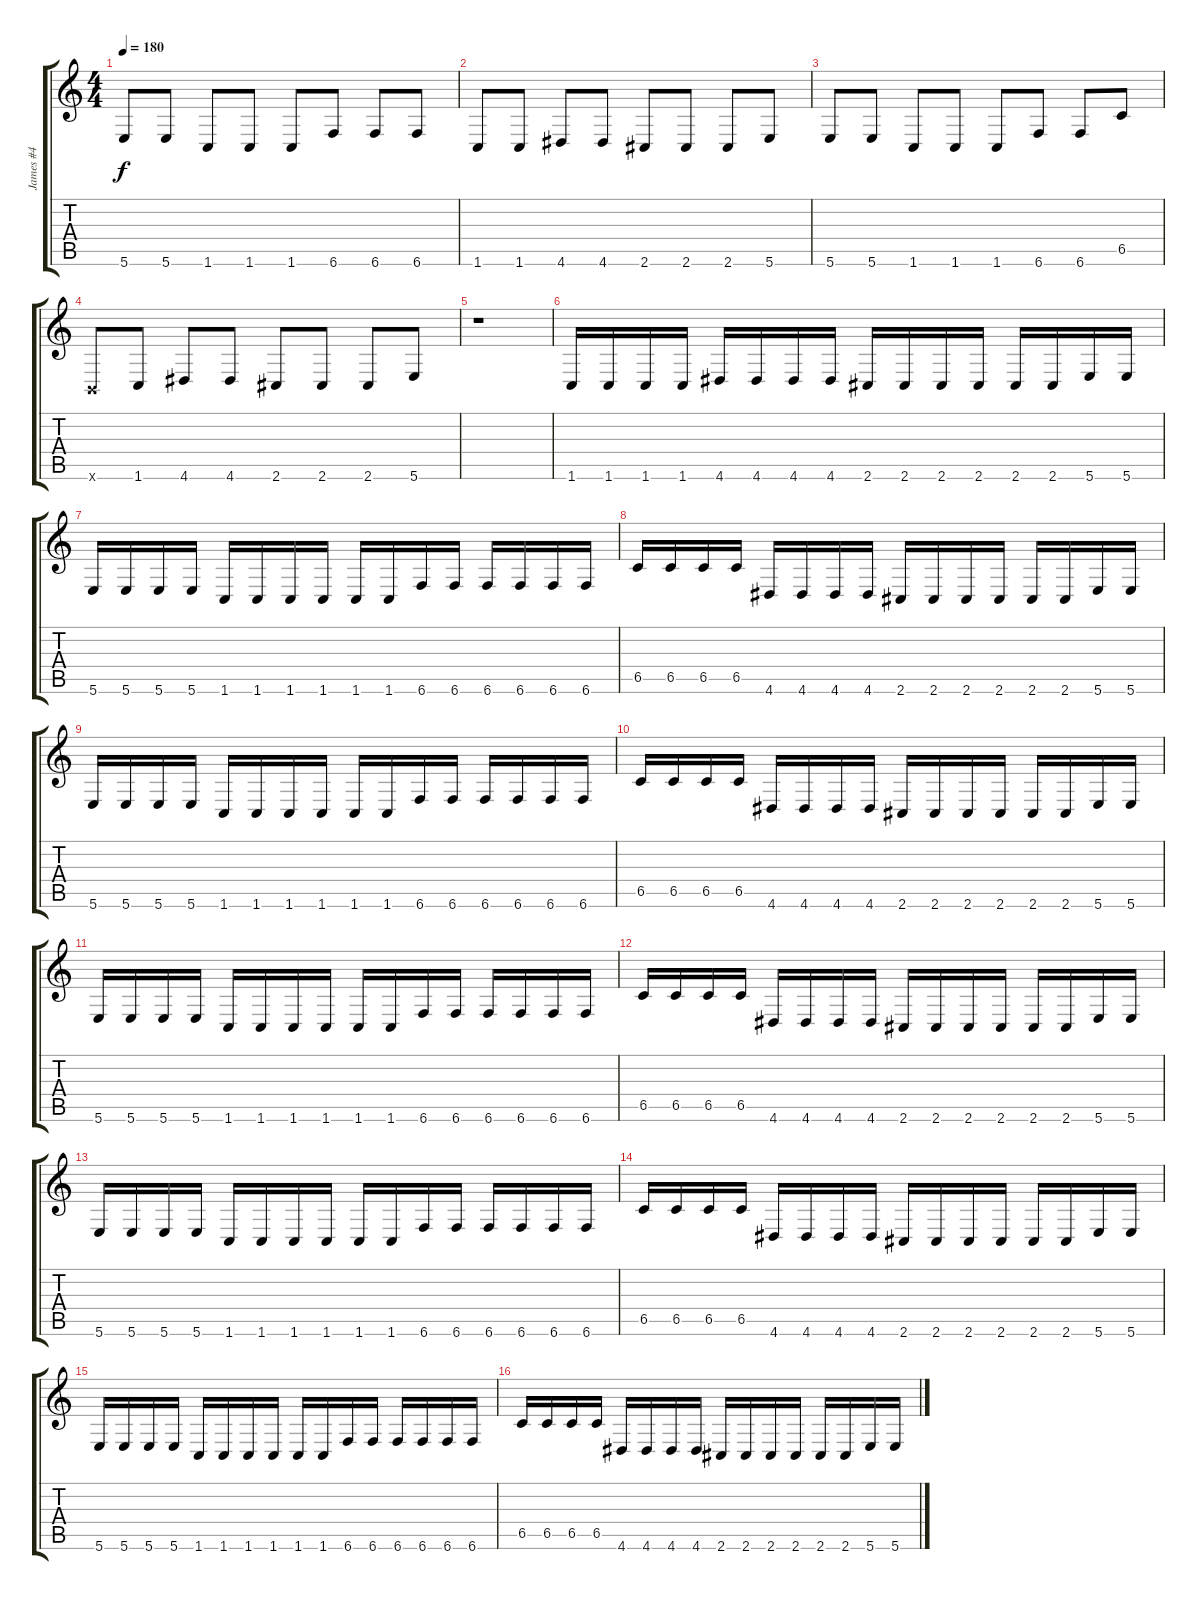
\track ("James #4" "James #4") {instrument distortionguitar}
\staff {score tabs}
\tuning (Db4 Ab3 E3 B2 Gb2 B1) {hide}
\ts (4 4)
\tempo 180
\clef g2
\ks c
5.6.8{dy f} 5.6.8 1.6.8 1.6.8 1.6.8 6.6.8 6.6.8 6.6.8 |
1.6.8 1.6.8 4.6.8 4.6.8 2.6.8 2.6.8 2.6.8 5.6.8 |
5.6.8 5.6.8 1.6.8 1.6.8 1.6.8 6.6.8 6.6.8 6.5.8 |
0.6{x}.8 1.6.8 4.6.8 4.6.8 2.6.8 2.6.8 2.6.8 5.6.8 |
r.1 |
1.6.16 1.6.16 1.6.16 1.6.16 4.6.16 4.6.16 4.6.16 4.6.16 2.6.16 2.6.16 2.6.16 2.6.16 2.6.16 2.6.16 5.6.16 5.6.16 |
5.6.16 5.6.16 5.6.16 5.6.16 1.6.16 1.6.16 1.6.16 1.6.16 1.6.16 1.6.16 6.6.16 6.6.16 6.6.16 6.6.16 6.6.16 6.6.16 |
6.5.16 6.5.16 6.5.16 6.5.16 4.6.16 4.6.16 4.6.16 4.6.16 2.6.16 2.6.16 2.6.16 2.6.16 2.6.16 2.6.16 5.6.16 5.6.16 |
5.6.16 5.6.16 5.6.16 5.6.16 1.6.16 1.6.16 1.6.16 1.6.16 1.6.16 1.6.16 6.6.16 6.6.16 6.6.16 6.6.16 6.6.16 6.6.16 |
6.5.16 6.5.16 6.5.16 6.5.16 4.6.16 4.6.16 4.6.16 4.6.16 2.6.16 2.6.16 2.6.16 2.6.16 2.6.16 2.6.16 5.6.16 5.6.16 |
5.6.16 5.6.16 5.6.16 5.6.16 1.6.16 1.6.16 1.6.16 1.6.16 1.6.16 1.6.16 6.6.16 6.6.16 6.6.16 6.6.16 6.6.16 6.6.16 |
6.5.16 6.5.16 6.5.16 6.5.16 4.6.16 4.6.16 4.6.16 4.6.16 2.6.16 2.6.16 2.6.16 2.6.16 2.6.16 2.6.16 5.6.16 5.6.16 |
5.6.16 5.6.16 5.6.16 5.6.16 1.6.16 1.6.16 1.6.16 1.6.16 1.6.16 1.6.16 6.6.16 6.6.16 6.6.16 6.6.16 6.6.16 6.6.16 |
6.5.16 6.5.16 6.5.16 6.5.16 4.6.16 4.6.16 4.6.16 4.6.16 2.6.16 2.6.16 2.6.16 2.6.16 2.6.16 2.6.16 5.6.16 5.6.16 |
5.6.16 5.6.16 5.6.16 5.6.16 1.6.16 1.6.16 1.6.16 1.6.16 1.6.16 1.6.16 6.6.16 6.6.16 6.6.16 6.6.16 6.6.16 6.6.16 |
6.5.16 6.5.16 6.5.16 6.5.16 4.6.16 4.6.16 4.6.16 4.6.16 2.6.16 2.6.16 2.6.16 2.6.16 2.6.16 2.6.16 5.6.16 5.6.16
